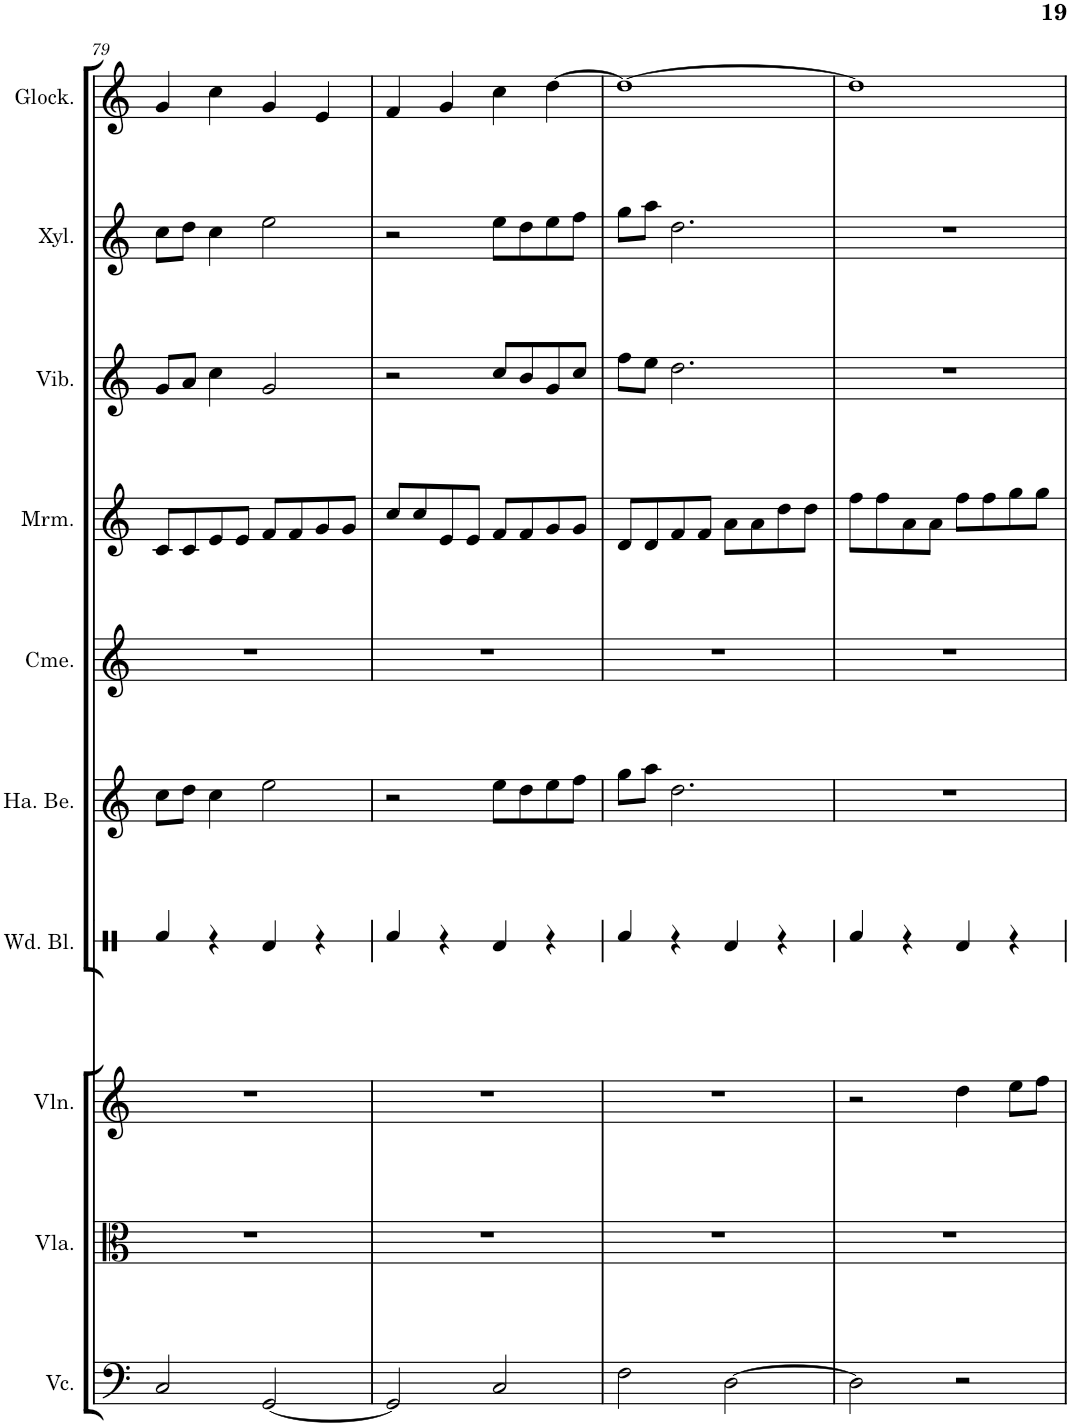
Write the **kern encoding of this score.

**kern	**kern	**kern	**kern	**kern	**kern	**kern	**kern	**kern	**kern
*part10	*part9	*part8	*part7	*part6	*part5	*part4	*part3	*part2	*part1
*staff10	*staff9	*staff8	*staff7	*staff6	*staff5	*staff4	*staff3	*staff2	*staff1
*I"大提琴	*I"中提琴	*I"小提琴	*I"盒棒	*I"手摇铃	*I"管钟	*I"马林巴琴	*I"颤音琴	*I"木琴	*I"钟琴
!!LO:PB:g=z
*clefF4	*clefC3	*clefG2	*clefX	*clefG2	*clefG2	*clefG2	*clefG2	*clefG2	*clefG2
*	*	*	*	*Trd-7c-12	*	*	*	*Trd-7c-12	*Trd-14c-24
*k[]	*k[]	*k[]	*k[]	*k[]	*k[]	*k[]	*k[]	*k[]	*k[]
*M4/4	*M4/4	*M4/4	*M4/4	*M4/4	*M4/4	*M4/4	*M4/4	*M4/4	*M4/4
=79	=79	=79	=79	=79	=79	=79	=79	=79	=79
2C/	1r	1r	4Rf/	8cc\L	1r	8c/L	8g/L	8cc\L	4g/
.	.	.	.	8dd\J	.	8c/	8a/J	8dd\J	.
.	.	.	4r	4cc\	.	8e/	4cc\	4cc\	4cc\
.	.	.	.	.	.	8e/J	.	.	.
[2GG/	.	.	4Rd/	2ee\	.	8f/L	2g/	2ee\	4g/
.	.	.	.	.	.	8f/	.	.	.
.	.	.	4r	.	.	8g/	.	.	4e/
.	.	.	.	.	.	8g/J	.	.	.
=80	=80	=80	=80	=80	=80	=80	=80	=80	=80
2GG/]	1r	1r	4Rf/	2r	1r	8cc/L	2r	2r	4f/
.	.	.	.	.	.	8cc/	.	.	.
.	.	.	4r	.	.	8e/	.	.	4g/
.	.	.	.	.	.	8e/J	.	.	.
2C/	.	.	4Rd/	8ee\L	.	8f/L	8cc/L	8ee\L	4cc\
.	.	.	.	8dd\	.	8f/	8b/	8dd\	.
.	.	.	4r	8ee\	.	8g/	8g/	8ee\	[4dd\
.	.	.	.	8ff\J	.	8g/J	8cc/J	8ff\J	.
=81	=81	=81	=81	=81	=81	=81	=81	=81	=81
2F\	1r	1r	4Rf/	8gg\L	1r	8d/L	8ff\L	8gg\L	1dd_
.	.	.	.	8aa\J	.	8d/	8ee\J	8aa\J	.
.	.	.	4r	2.dd\	.	8f/	2.dd\	2.dd\	.
.	.	.	.	.	.	8f/J	.	.	.
[2D\	.	.	4Rd/	.	.	8a\L	.	.	.
.	.	.	.	.	.	8a\	.	.	.
.	.	.	4r	.	.	8dd\	.	.	.
.	.	.	.	.	.	8dd\J	.	.	.
=82	=82	=82	=82	=82	=82	=82	=82	=82	=82
2D\]	1r	2r	4Rf/	1r	1r	8ff\L	1r	1r	1dd]
.	.	.	.	.	.	8ff\	.	.	.
.	.	.	4r	.	.	8a\	.	.	.
.	.	.	.	.	.	8a\J	.	.	.
2r	.	4dd\	4Rd/	.	.	8ff\L	.	.	.
.	.	.	.	.	.	8ff\	.	.	.
.	.	8ee\L	4r	.	.	8gg\	.	.	.
.	.	8ff\J	.	.	.	8gg\J	.	.	.
=	=	=	=	=	=	=	=	=	=
*-	*-	*-	*-	*-	*-	*-	*-	*-	*-
